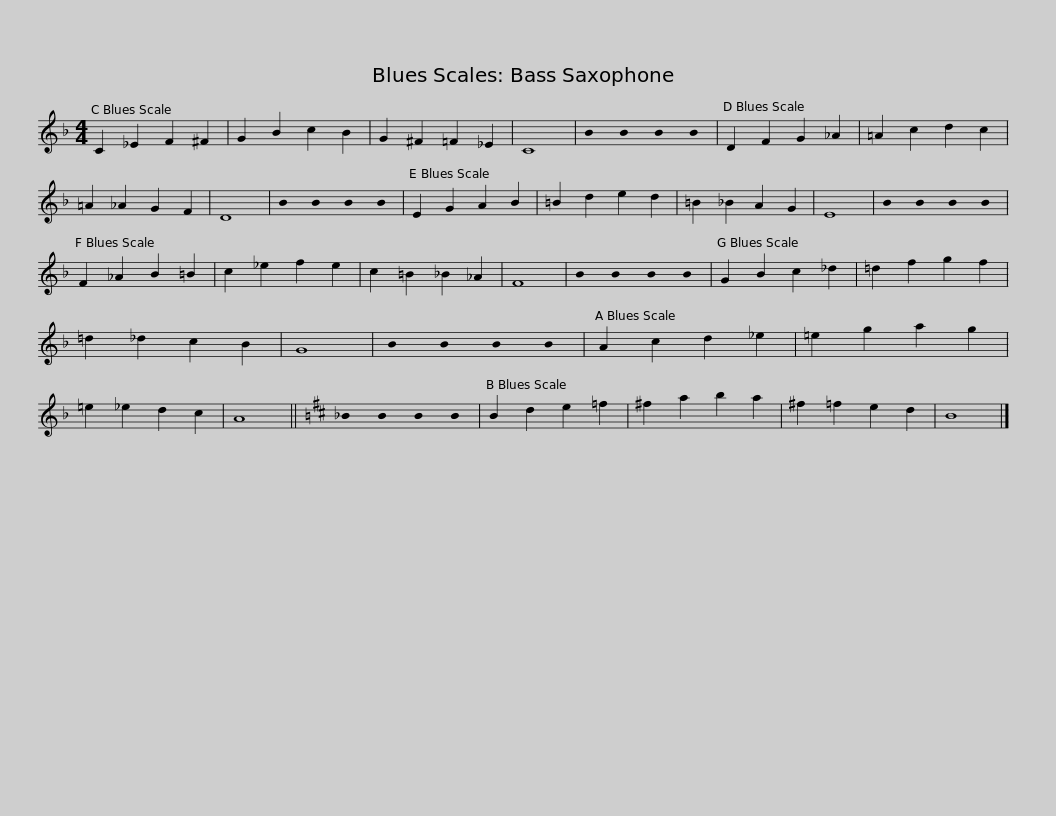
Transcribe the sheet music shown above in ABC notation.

X:1
L:1/8
M:4/4
I:linebreak $
K:none
U:s=!stemless!
V:1 treble transpose=-26
V:1
[K:F] C2 _E2 F2 ^F2 | G2 B2 c2 B2 | G2 ^F2 =F2 _E2 | C8 | sB2 sB2 sB2 sB2 | %5
 D2 F2 G2 _A2 | =A2 c2 d2 c2 | =A2 _A2 G2 F2 | D8 |$ sB2 sB2 sB2 sB2 | %10
 E2 G2 A2 B2 | =B2 d2 e2 d2 | =B2 _B2 A2 G2 | E8 | sB2 sB2 sB2 sB2 | %15
 F2 _A2 B2 =B2 | c2 _e2 f2 e2 | c2 =B2 _B2 _A2 | F8 |$ sB2 sB2 sB2 sB2 | %20
 G2 B2 c2 _d2 | =d2 f2 g2 f2 | =d2 _d2 c2 B2 | G8 | sB2 sB2 sB2 sB2 | %25
 A2 c2 d2 _e2 | =e2 g2 a2 g2 | =e2 _e2 d2 c2 | A8 ||$[K:D] s_B2 sB2 sB2 sB2 | %30
 B2 d2 e2 =f2 | ^f2 a2 b2 a2 | ^f2 =f2 e2 d2 | B8 |] %34
